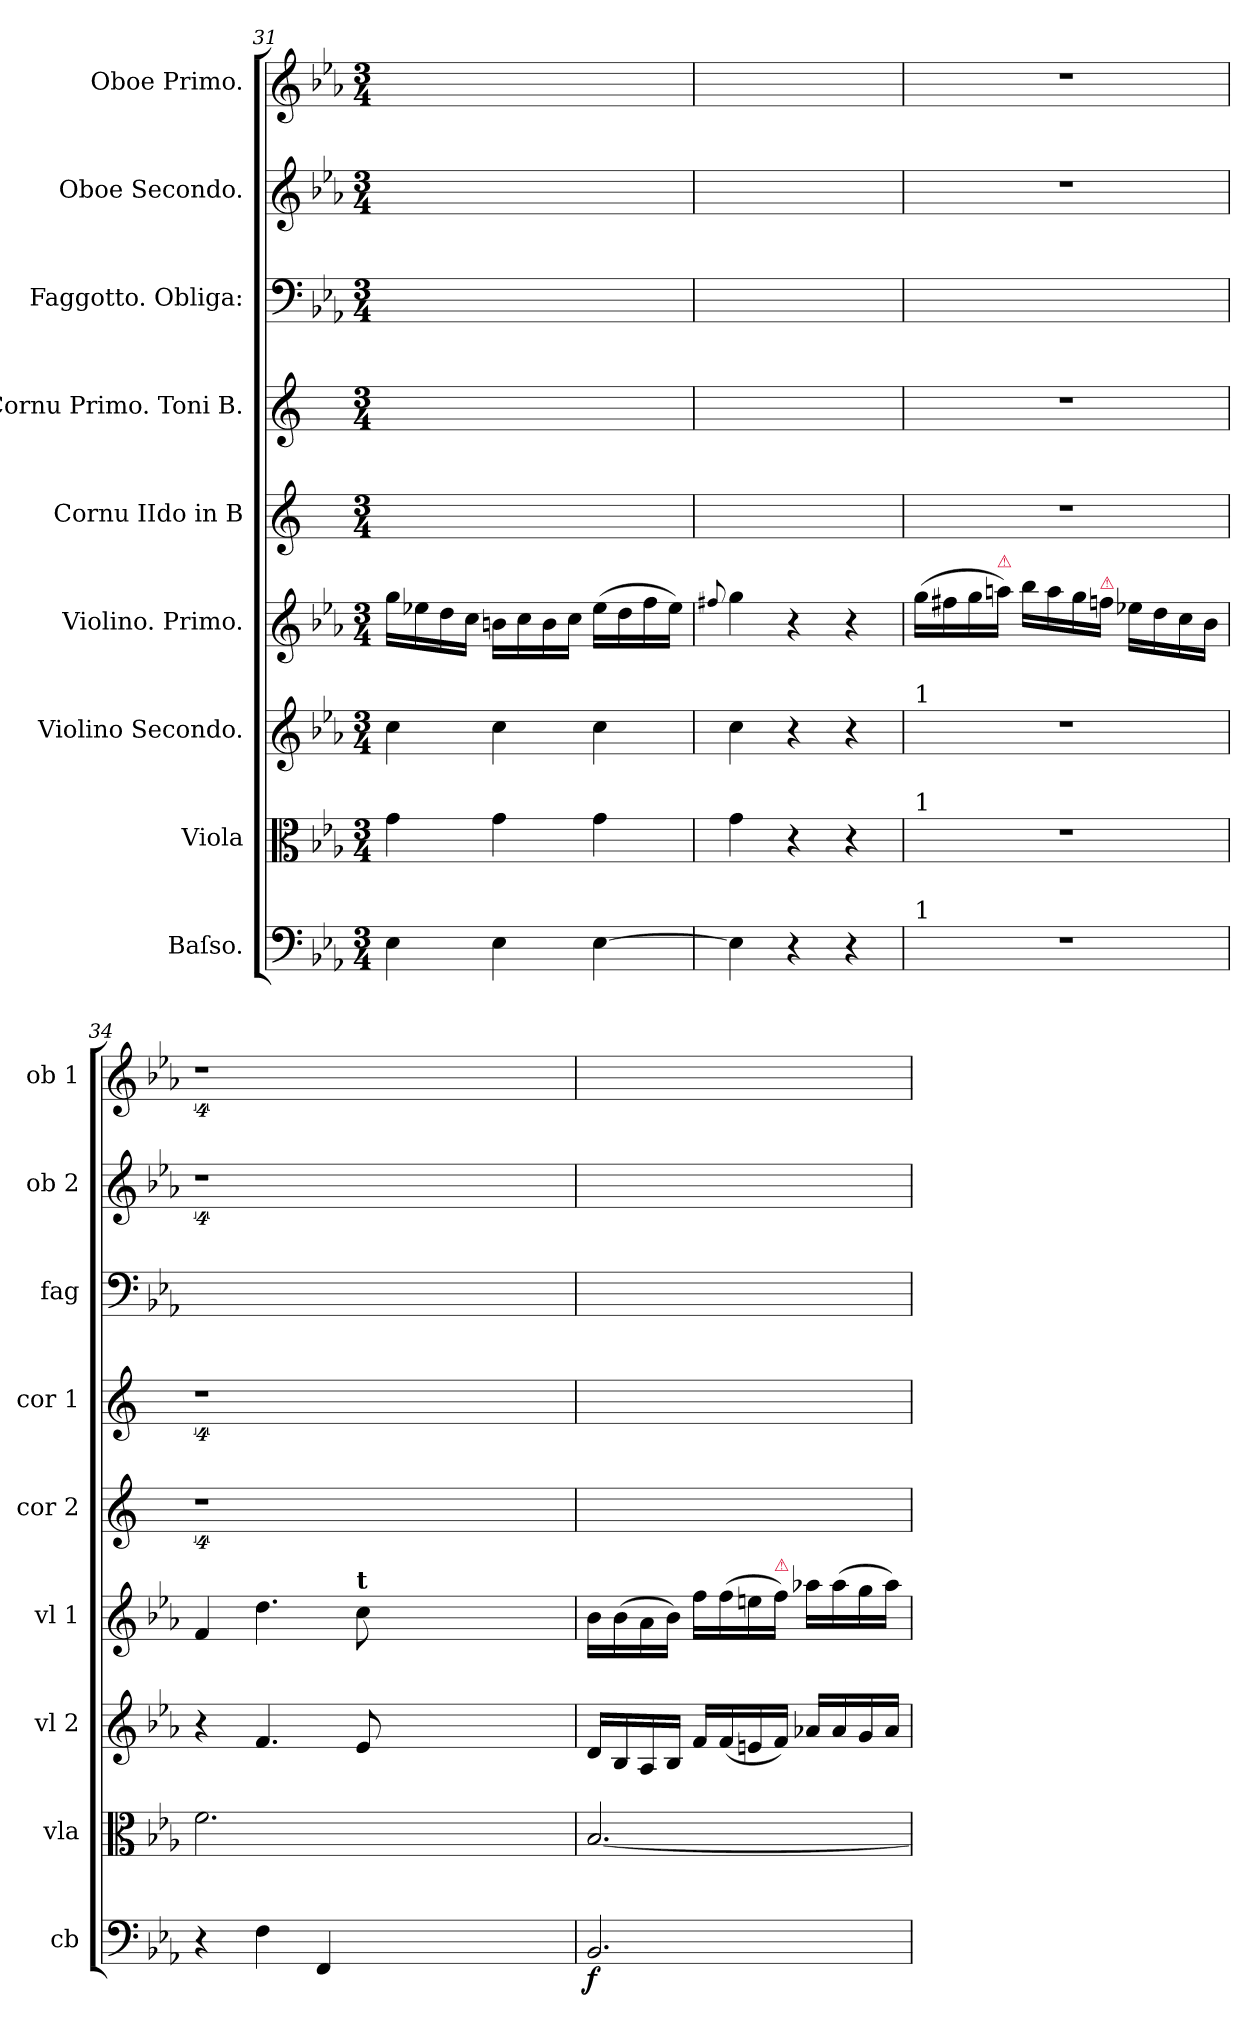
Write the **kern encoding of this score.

**kern	**dynam	**kern	**dynam	**kern	**dynam	**kern	**dynam	**kern	**kern	**kern	**kern	**kern
*part9	*part9	*part8	*part8	*part7	*part7	*part6	*part6	*part5	*part4	*part3	*part2	*part1
*staff9	*staff9	*staff8	*staff8	*staff7	*staff7	*staff6	*staff6	*staff5	*staff4	*staff3	*staff2	*staff1
*I"Baſso.	*	*I"Viola	*	*I"Violino Secondo.	*	*I"Violino. Primo.	*	*I"Cornu IIdo in B	*I"Cornu Primo. Toni B.	*I"Faggotto. Obliga:	*I"Oboe Secondo.	*I"Oboe Primo.
*I'cb	*	*I'vla	*	*I'vl 2	*	*I'vl 1	*	*I'cor 2	*I'cor 1	*I'fag	*I'ob 2	*I'ob 1
*clefF4	*	*clefC3	*	*clefG2	*	*clefG2	*	*clefG2	*clefG2	*clefF4	*clefG2	*clefG2
*	*	*	*	*	*	*	*	*ITrd5c9	*ITrd5c9	*	*	*
*k[b-e-a-]	*	*k[b-e-a-]	*	*k[b-e-a-]	*	*k[b-e-a-]	*	*k[b-e-a-]	*k[b-e-a-]	*k[b-e-a-]	*k[b-e-a-]	*k[b-e-a-]
*E-:	*	*E-:	*	*E-:	*	*E-:	*	*E-:	*E-:	*E-:	*E-:	*E-:
*M3/4	*	*M3/4	*	*M3/4	*	*M3/4	*	*M3/4	*M3/4	*M3/4	*M3/4	*M3/4
=31	=31	=31	=31	=31	=31	=31	=31	=31	=31	=31	=31	=31
4E-\	.	4g\	.	4cc\	.	16gg\LL	.	2.ryy	2.ryy	2.ryy	2.ryy	2.ryy
.	.	.	.	.	.	16ee-X\	.	.	.	.	.	.
.	.	.	.	.	.	16dd\	.	.	.	.	.	.
.	.	.	.	.	.	16cc\JJ	.	.	.	.	.	.
4E-\	.	4g\	.	4cc\	.	16bn\LL	.	.	.	.	.	.
.	.	.	.	.	.	16cc\	.	.	.	.	.	.
.	.	.	.	.	.	16b\	.	.	.	.	.	.
.	.	.	.	.	.	16cc\JJ	.	.	.	.	.	.
[4E-\	.	4g\	.	4cc\	.	(16ee-\LL	.	.	.	.	.	.
.	.	.	.	.	.	16dd\	.	.	.	.	.	.
.	.	.	.	.	.	16ff\	.	.	.	.	.	.
.	.	.	.	.	.	16ee-\JJ)	.	.	.	.	.	.
=32	=32	=32	=32	=32	=32	=32	=32	=32	=32	=32	=32	=32
.	.	.	.	.	.	8qqff#X/	.	.	.	.	.	.
4E-\]	.	4g\	.	4cc\	.	4gg\	.	2.ryy	2.ryy	2.ryy	2.ryy	2.ryy
4r	.	4r	.	4r	.	4r	.	.	.	.	.	.
4r	.	4r	.	4r	.	4r	.	.	.	.	.	.
=33	=33	=33	=33	=33	=33	=33	=33	=33	=33	=33	=33	=33
!	!	!	!	!LO:TX:a:t=1	!	!	!	!	!	!	!	!
!	!	!LO:TX:a:t=1	!	!	!	!	!	!	!	!	!	!
!LO:TX:a:t=1	!	!	!	!	!	!	!	!	!	!	!	!
2.r	.	2.r	.	2.r	.	(16gg\LL	.	2.r	2.r	2.ryy	2.r	2.r
.	.	.	.	.	.	16ff#X\	.	.	.	.	.	.
.	.	.	.	.	.	16gg\	.	.	.	.	.	.
!	!	!	!	!	!	!LO:TX:a:color=crimson:t=⚠	!	!	!	!	!	!
.	.	.	.	.	.	16aan\JJ)	.	.	.	.	.	.
.	.	.	.	.	.	16bb-\LL	.	.	.	.	.	.
.	.	.	.	.	.	16aa\	.	.	.	.	.	.
.	.	.	.	.	.	16gg\	.	.	.	.	.	.
!	!	!	!	!	!	!LO:TX:a:color=crimson:t=⚠	!	!	!	!	!	!
.	.	.	.	.	.	16ffn\JJ	.	.	.	.	.	.
.	.	.	.	.	.	16ee-X\LL	.	.	.	.	.	.
.	.	.	.	.	.	16dd\	.	.	.	.	.	.
.	.	.	.	.	.	16cc\	.	.	.	.	.	.
.	.	.	.	.	.	16b-\JJ	.	.	.	.	.	.
=34	=34	=34	=34	=34	=34	=34	=34	=34	=34	=34	=34	=34
4r	.	2.f\	.	4r	.	4f/	.	4%9r	4%9r	2.ryy	4%9r	4%9r
4F\	.	.	.	4.f/	.	4.dd\	.	.	.	.	.	.
4FF/	.	.	.	.	.	.	.	.	.	.	.	.
!	!	!	!	!	!	!LO:TX:a:B:t=t	!	!	!	!	!	!
.	.	.	.	8e-/	.	8cc\	.	.	.	.	.	.
1.ryy	.	1.ryy	.	1.ryy	.	1.ryy	.	.	.	1.ryy	.	.
=35	=35	=35	=35	=35	=35	=35	=35	=35	=35	=35	=35	=35
2.BB-/	f	[2.B-/	for	16d/LL	for&colon;	16b-\LL	for&colon;	2.ryy	2.ryy	2.ryy	2.ryy	2.ryy
.	.	.	.	16B-/	.	(16b-\	.	.	.	.	.	.
.	.	.	.	16A-/	.	16a-\	.	.	.	.	.	.
.	.	.	.	16B-/JJ	.	16b-\JJ)	.	.	.	.	.	.
.	.	.	.	16f/LL	.	16ff\LL	.	.	.	.	.	.
.	.	.	.	(16f/	.	(16ff\	.	.	.	.	.	.
.	.	.	.	16en/	.	16een\	.	.	.	.	.	.
!	!	!	!	!	!	!LO:TX:a:color=crimson:t=⚠	!	!	!	!	!	!
.	.	.	.	16f/JJ)	.	16ff\JJ)	.	.	.	.	.	.
.	.	.	.	16a-X/LL	.	16aa-X\LL	.	.	.	.	.	.
.	.	.	.	16a-/	.	(16aa-\	.	.	.	.	.	.
.	.	.	.	16g/	.	16gg\	.	.	.	.	.	.
.	.	.	.	16a-/JJ	.	16aa-\JJ)	.	.	.	.	.	.
=	=	=	=	=	=	=	=	=	=	=	=	=
*-	*-	*-	*-	*-	*-	*-	*-	*-	*-	*-	*-	*-
